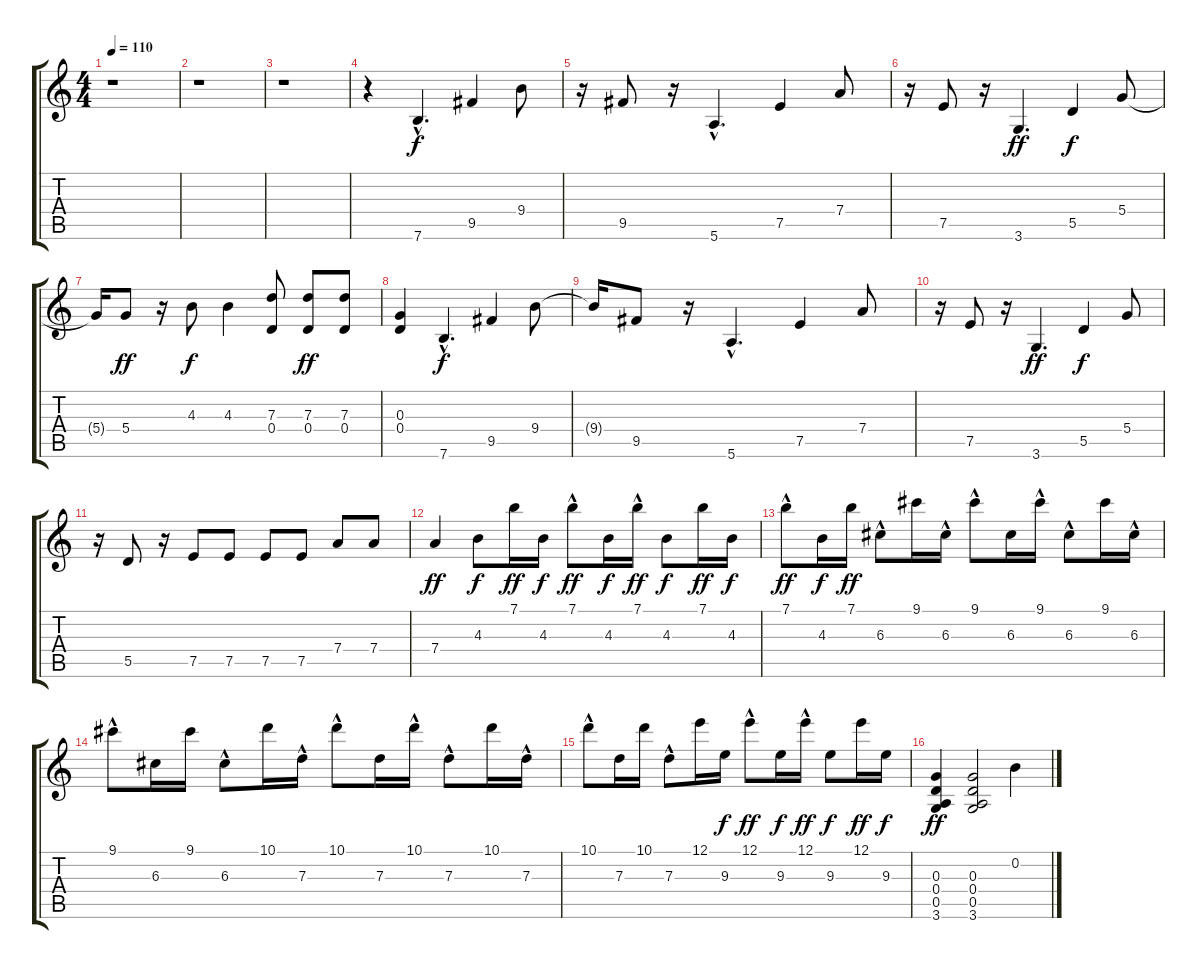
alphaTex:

\track "" {instrument distortionguitar}
\staff {score tabs}
\tuning (E4 B3 G3 D3 A2 E2) {hide}
\ts (4 4)
\tempo 110
\clef g2
\ks c
r.1{dy f} |
r.1 |
r.1 |
r.4 7.6{hac}.4{d instrument distortionguitar} 9.5.4 9.4.8 |
r.16 9.5.8 r.16 5.6{hac}.4{d} 7.5.4 7.4.8 |
r.16 7.5.8 r.16 3.6.4{d dy ff} 5.5.4{dy f} 5.4.8 |
5.4{t}.16 5.4.8{dy ff} r.16 4.3.8{dy f} 4.3.4 (7.3 0.4).8 (7.3 0.4).8{dy ff} (7.3 0.4).8 |
(0.3 0.4).4 7.6{hac}.4{d dy f} 9.5.4 9.4.8 |
9.4{t}.16 9.5.8 r.16 5.6{hac}.4{d} 7.5.4 7.4.8 |
r.16 7.5.8 r.16 3.6.4{d dy ff} 5.5.4{dy f} 5.4.8 |
r.16 5.5.8 r.16 7.5.8 7.5.8 7.5.8 7.5.8 7.4.8 7.4.8 |
7.4.4{dy ff} 4.3.8{dy f} 7.1.16{dy ff} 4.3.16{dy f} 7.1{hac}.8{dy ff} 4.3.16{dy f} 7.1{hac}.16{dy ff} 4.3.8{dy f} 7.1.16{dy ff} 4.3.16{dy f} |
7.1{hac}.8{dy ff} 4.3.16{dy f} 7.1.16{dy ff} 6.3{hac}.8 9.1.16 6.3{hac}.16 9.1{hac}.8 6.3.16 9.1{hac}.16 6.3{hac}.8 9.1.16 6.3{hac}.16 |
9.1{hac}.8 6.3.16 9.1.16 6.3{hac}.8 10.1.16 7.3{hac}.16 10.1{hac}.8 7.3.16 10.1{hac}.16 7.3{hac}.8 10.1.16 7.3{hac}.16 |
10.1{hac}.8 7.3.16 10.1.16 7.3{hac}.8 12.1.16 9.3.16{dy f} 12.1{hac}.8{dy ff} 9.3.16{dy f} 12.1{hac}.16{dy ff} 9.3.8{dy f} 12.1.16{dy ff} 9.3.16{dy f} |
(0.3 0.4 0.5 3.6).4{dy ff} (0.3 0.4 0.5 3.6).2 0.2.4
